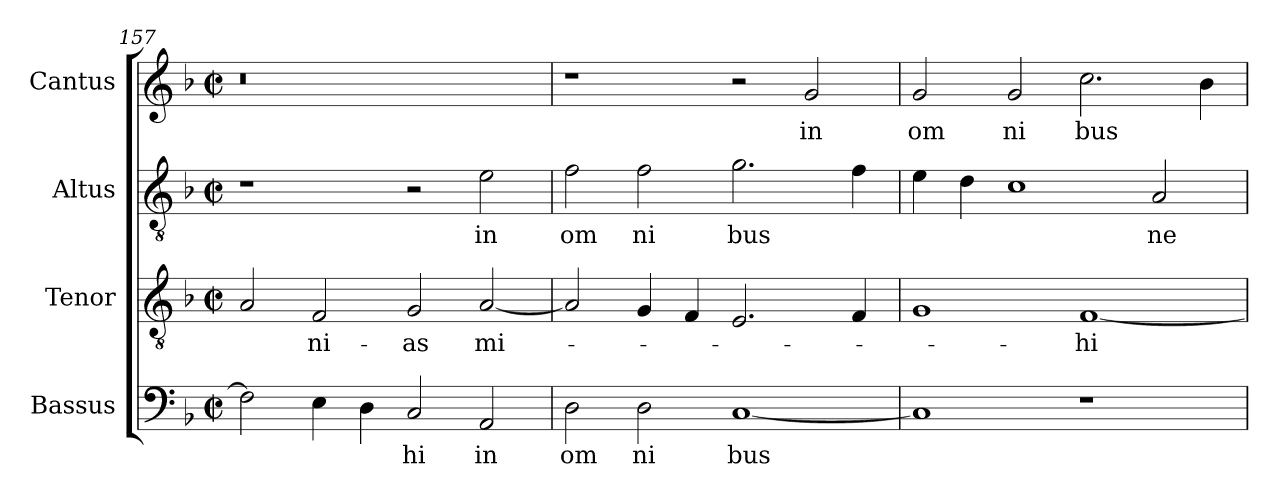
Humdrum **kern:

**kern	**text	**kern	**text	**kern	**text	**kern	**text
*part4	*part4	*part3	*part3	*part2	*part2	*part1	*part1
*staff4	*staff4	*staff3	*staff3	*staff2	*staff2	*staff1	*staff1
*I"Bassus	*	*I"Tenor	*	*I"Altus	*	*I"Cantus	*
*clefF4	*	*clefGv2	*	*clefGv2	*	*clefG2	*
*k[b-]	*	*k[b-]	*	*k[b-]	*	*k[b-]	*
*F:	*	*F:	*	*F:	*	*F:	*
*M2/2	*	*M2/2	*	*M2/2	*	*M2/2	*
*met(c|)	*	*met(c|)	*	*met(c|)	*	*met(c|)	*
=157	=157	=157	=157	=157	=157	=157	=157
2F\]	.	2A/	.	1r	.	0r	.
!	!	!	!LO:LY:b:cj	!	!	!	!
4E\	.	2F/	-ni-	.	.	.	.
4D\	.	.	.	.	.	.	.
!	!LO:LY:b:cj	!	!LO:LY:b:cj	!	!	!	!
2C/	hi	2G/	-as	2r	.	.	.
!	!LO:LY:b:cj	!	!LO:LY:b	!	!LO:LY:b:cj	!	!
2AA/	in	[<2A/	mi-	2e\	in	.	.
=158	=158	=158	=158	=158	=158	=158	=158
!	!LO:LY:b:cj	!	!	!	!LO:LY:b:cj	!	!
2D\	om	2A/]	.	2f\	om	1r	.
!	!LO:LY:b:cj	!	!	!	!LO:LY:b:cj	!	!
2D\	ni	4G/	.	2f\	ni	.	.
.	.	4F/	.	.	.	.	.
!	!LO:LY:b:cj	!	!	!	!LO:LY:b	!	!
[<1C	bus	2.E/	.	2.g\	bus	2r	.
!	!	!	!	!	!	!	!LO:LY:b:cj
.	.	.	.	.	.	2g/	in
.	.	4F/	.	4f\	.	.	.
=159	=159	=159	=159	=159	=159	=159	=159
!	!	!	!	!	!	!	!LO:LY:b:cj
1C]	.	1G	.	4e\	.	2g/	om
.	.	.	.	4d\	.	.	.
!	!	!	!	!	!	!	!LO:LY:b:cj
.	.	.	.	1c	.	2g/	ni
!	!	!	!LO:LY:b:cj	!	!	!	!LO:LY:b
1r	.	[<1F	-hi	.	.	2.cc\	bus
!	!	!	!	!	!LO:LY:b:cj	!	!
.	.	.	.	2A/	ne	.	.
.	.	.	.	.	.	4b-\	.
=	=	=	=	=	=	=	=
*-	*-	*-	*-	*-	*-	*-	*-
